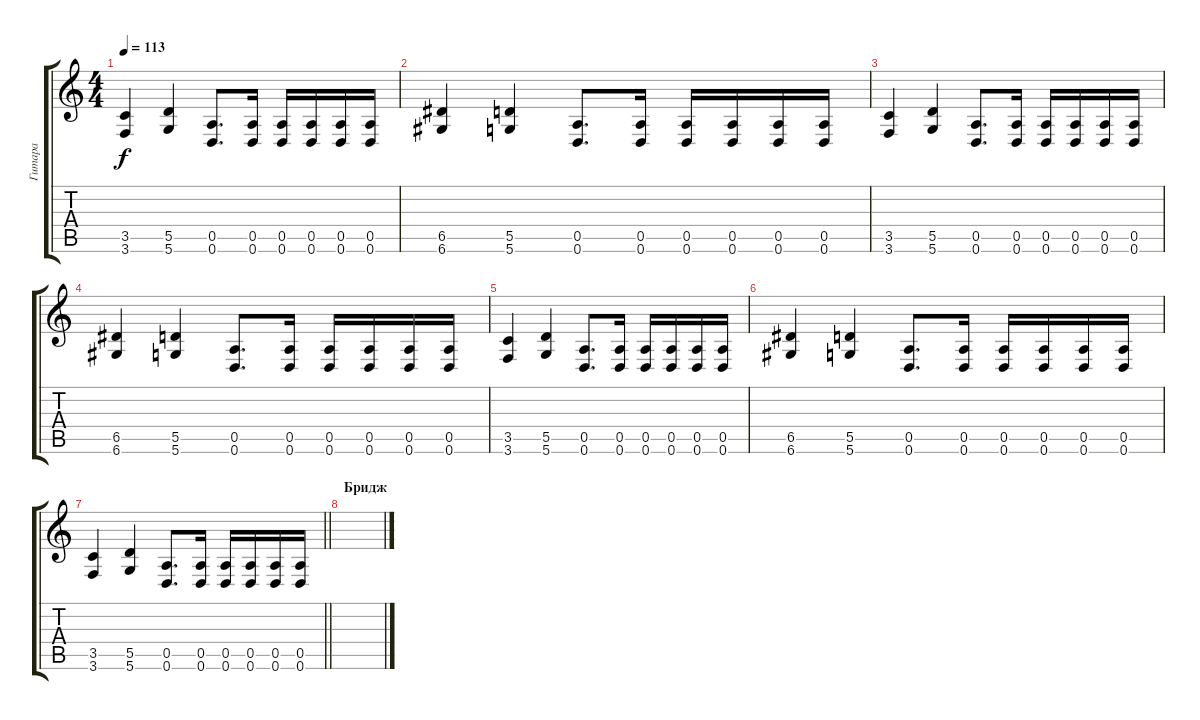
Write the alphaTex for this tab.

\track ("Гитара" "Гитара") {instrument overdrivenguitar}
\staff {score tabs}
\tuning (E4 B3 G3 D3 A2 D2) {hide}
\ts (4 4)
\tempo 113
\clef g2
\ks c
(3.5 3.6).4{dy f} (5.5 5.6).4 (0.5 0.6).8{d} (0.5 0.6).16 (0.5 0.6).16 (0.5 0.6).16 (0.5 0.6).16 (0.5 0.6).16 |
(6.5 6.6).4 (5.5 5.6).4 (0.5 0.6).8{d} (0.5 0.6).16 (0.5 0.6).16 (0.5 0.6).16 (0.5 0.6).16 (0.5 0.6).16 |
(3.5 3.6).4 (5.5 5.6).4 (0.5 0.6).8{d} (0.5 0.6).16 (0.5 0.6).16 (0.5 0.6).16 (0.5 0.6).16 (0.5 0.6).16 |
(6.5 6.6).4 (5.5 5.6).4 (0.5 0.6).8{d} (0.5 0.6).16 (0.5 0.6).16 (0.5 0.6).16 (0.5 0.6).16 (0.5 0.6).16 |
(3.5 3.6).4 (5.5 5.6).4 (0.5 0.6).8{d} (0.5 0.6).16 (0.5 0.6).16 (0.5 0.6).16 (0.5 0.6).16 (0.5 0.6).16 |
(6.5 6.6).4 (5.5 5.6).4 (0.5 0.6).8{d} (0.5 0.6).16 (0.5 0.6).16 (0.5 0.6).16 (0.5 0.6).16 (0.5 0.6).16 |
\barLineRight lightlight
(3.5 3.6).4 (5.5 5.6).4 (0.5 0.6).8{d} (0.5 0.6).16 (0.5 0.6).16 (0.5 0.6).16 (0.5 0.6).16 (0.5 0.6).16 |
\section ("" "Бридж")
